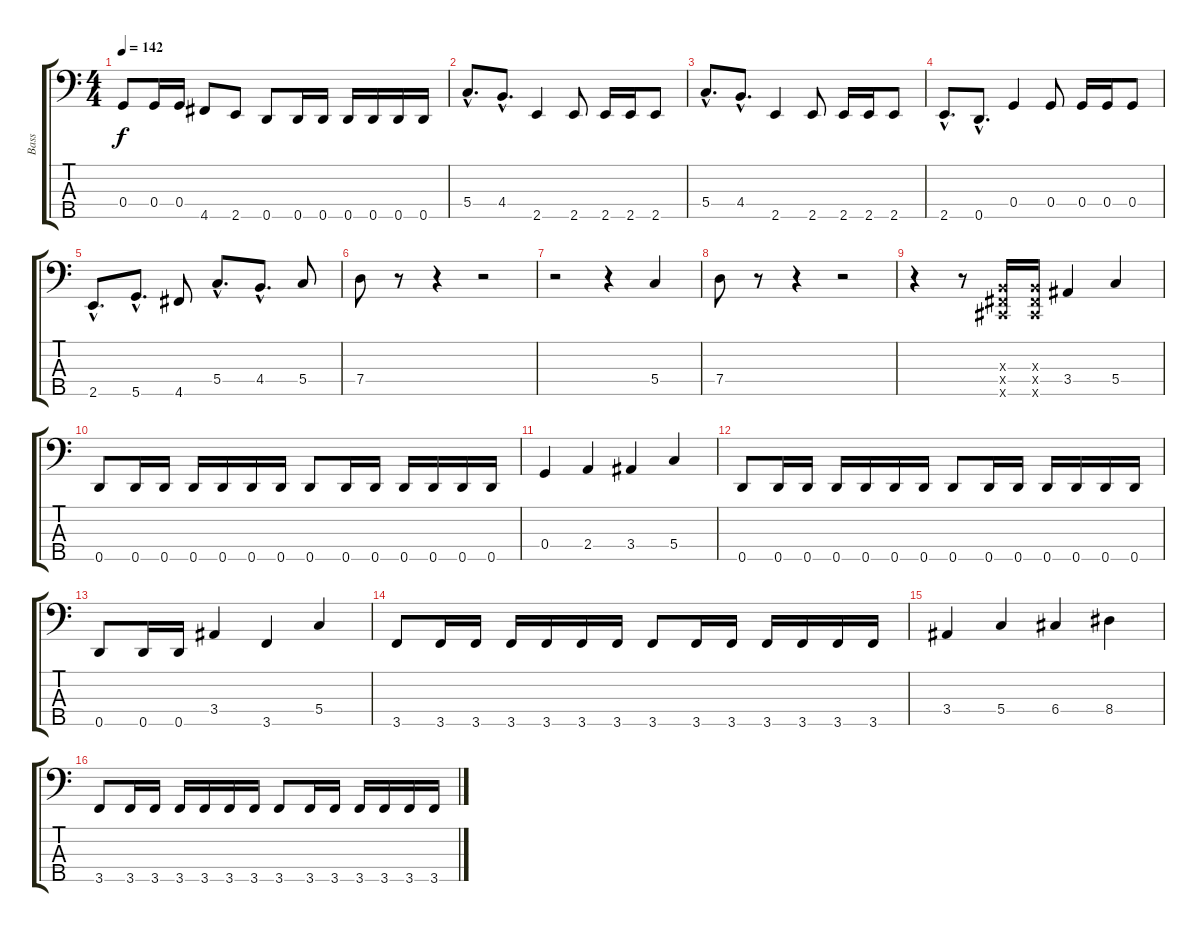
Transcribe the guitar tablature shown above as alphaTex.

\track ("Bass" "Bass") {instrument electricbassfinger}
\staff {score tabs}
\tuning (A2 F2 C2 G1 D1) {hide}
\ts (4 4)
\tempo 142
\clef f4
\ks c
0.4.8{dy f} 0.4.16 0.4.16 4.5.8 2.5.8 0.5.8 0.5.16 0.5.16 0.5.16 0.5.16 0.5.16 0.5.16 |
5.4{hac}.8{d} 4.4{hac}.8{d} 2.5.4 2.5.8 2.5.16 2.5.16 2.5.8 |
5.4{hac}.8{d} 4.4{hac}.8{d} 2.5.4 2.5.8 2.5.16 2.5.16 2.5.8 |
2.5{hac}.8{d} 0.5{hac}.8{d} 0.4.4 0.4.8 0.4.16 0.4.16 0.4.8 |
2.5{hac}.8{d} 5.5{hac}.8{d} 4.5.8 5.4{hac}.8{d} 4.4{hac}.8{d} 5.4.8 |
7.4.8 r.8 r.4 r.2 |
r.2 r.4 5.4.4 |
7.4.8 r.8 r.4 r.2 |
r.4 r.8 (-1.3{x} -1.4{x} -1.5{x}).16 (-1.3{x} -1.4{x} -1.5{x}).16 3.4.4 5.4.4 |
0.5.8 0.5.16 0.5.16 0.5.16 0.5.16 0.5.16 0.5.16 0.5.8 0.5.16 0.5.16 0.5.16 0.5.16 0.5.16 0.5.16 |
0.4.4 2.4.4 3.4.4 5.4.4 |
0.5.8 0.5.16 0.5.16 0.5.16 0.5.16 0.5.16 0.5.16 0.5.8 0.5.16 0.5.16 0.5.16 0.5.16 0.5.16 0.5.16 |
0.5.8 0.5.16 0.5.16 3.4.4 3.5.4 5.4.4 |
3.5.8 3.5.16 3.5.16 3.5.16 3.5.16 3.5.16 3.5.16 3.5.8 3.5.16 3.5.16 3.5.16 3.5.16 3.5.16 3.5.16 |
3.4.4 5.4.4 6.4.4 8.4.4 |
3.5.8 3.5.16 3.5.16 3.5.16 3.5.16 3.5.16 3.5.16 3.5.8 3.5.16 3.5.16 3.5.16 3.5.16 3.5.16 3.5.16
